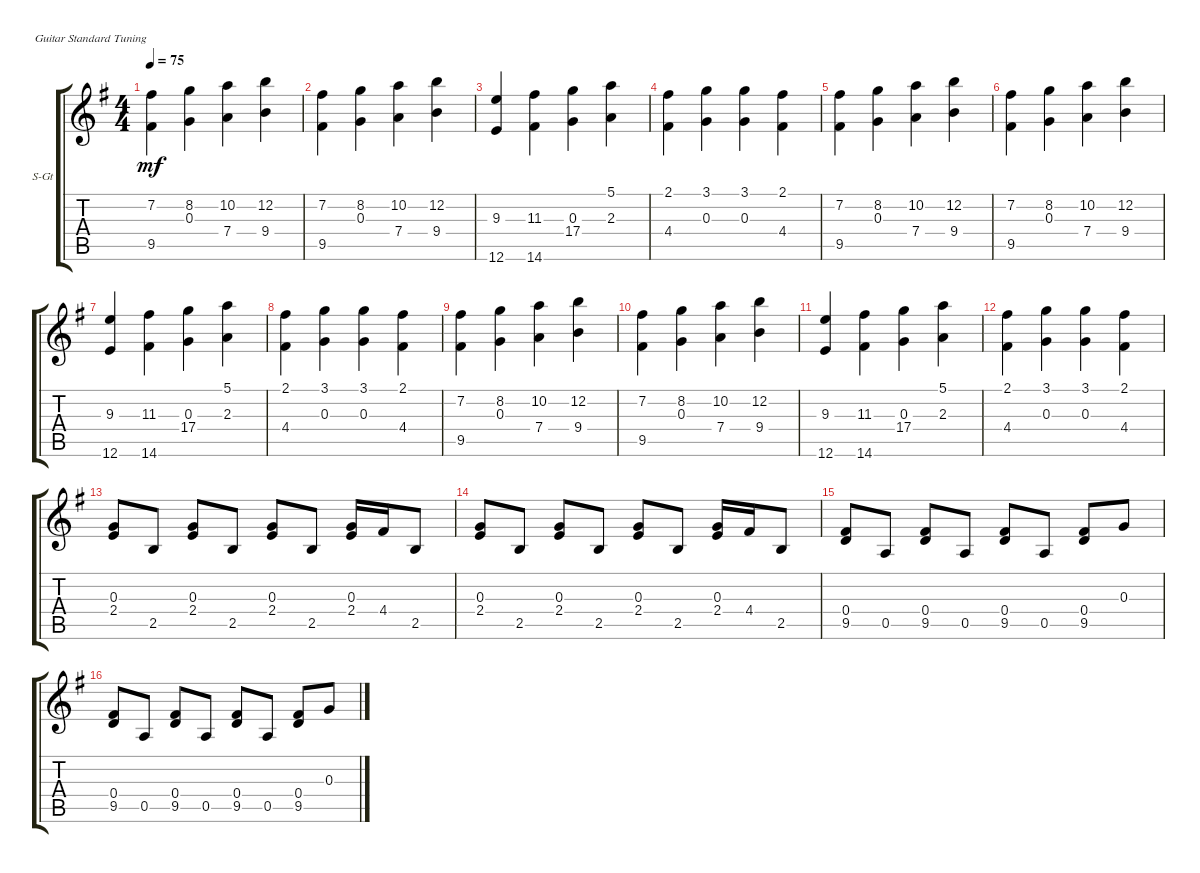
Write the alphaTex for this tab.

\defaultSystemsLayout 4
\bracketExtendMode groupsimilarinstruments
\firstSystemTrackNameOrientation horizontal
\otherSystemsTrackNameOrientation horizontal
\track ("Steel Guitar" "S-Gt") {instrument acousticguitarsteel}
\staff {score tabs}
\tuning (E4 B3 G3 D3 A2 E2)
\ts (4 4)
\tempo 75
\clef g2
\ks g
(9.5 7.2).4{dy mf} (8.2 0.3).4 (10.2 7.4).4 (12.2 9.4).4 |
(9.5 7.2).4 (8.2 0.3).4 (10.2 7.4).4 (12.2 9.4).4 |
(12.6 9.3).4 (14.6 11.3).4 (0.3 17.4).4 (2.3 5.1).4 |
(2.1 4.4).4 (3.1 0.3).4 (3.1 0.3).4 (2.1 4.4).4 |
(9.5 7.2).4 (8.2 0.3).4 (10.2 7.4).4 (12.2 9.4).4 |
(9.5 7.2).4 (8.2 0.3).4 (10.2 7.4).4 (12.2 9.4).4 |
(12.6 9.3).4 (14.6 11.3).4 (0.3 17.4).4 (2.3 5.1).4 |
(2.1 4.4).4 (3.1 0.3).4 (3.1 0.3).4 (2.1 4.4).4 |
(9.5 7.2).4 (8.2 0.3).4 (10.2 7.4).4 (12.2 9.4).4 |
(9.5 7.2).4 (8.2 0.3).4 (10.2 7.4).4 (12.2 9.4).4 |
(12.6 9.3).4 (14.6 11.3).4 (0.3 17.4).4 (2.3 5.1).4 |
(2.1 4.4).4 (3.1 0.3).4 (3.1 0.3).4 (2.1 4.4).4 |
(0.3 2.4).8 2.5.8 (2.4 0.3).8 2.5.8 (0.3 2.4).8 2.5.8 (0.3 2.4).16 4.4.16 2.5.8 |
(0.3 2.4).8 2.5.8 (2.4 0.3).8 2.5.8 (0.3 2.4).8 2.5.8 (0.3 2.4).16 4.4.16 2.5.8 |
(0.4 9.5).8 0.5.8 (0.4 9.5).8 0.5.8 (0.4 9.5).8 0.5.8 (0.4 9.5).8 0.3.8 |
(0.4 9.5).8 0.5.8 (0.4 9.5).8 0.5.8 (0.4 9.5).8 0.5.8 (0.4 9.5).8 0.3.8
